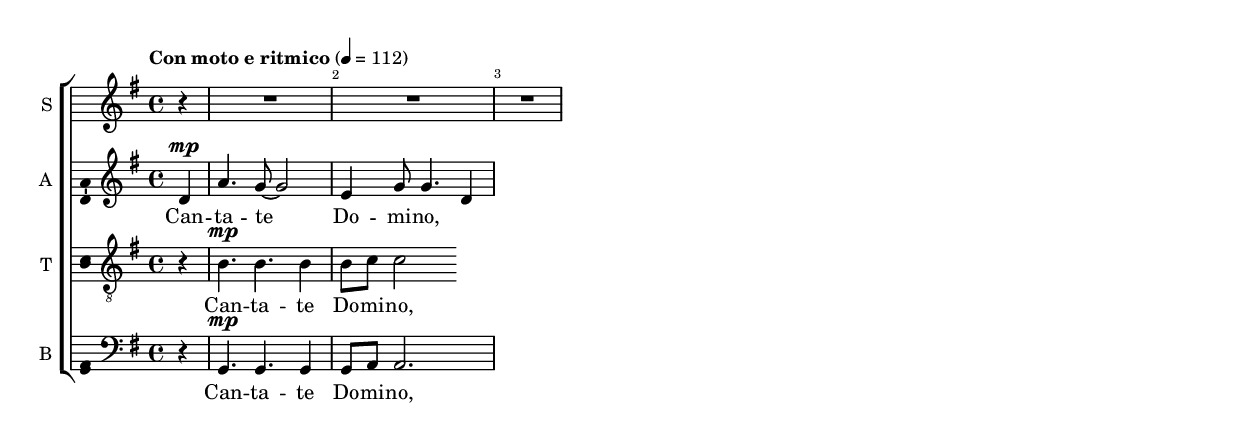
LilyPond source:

\version "2.16.1"
#(set-global-staff-size 16)

\paper {
  indent = 0 \mm
  left-margin = 12 \mm
  right-margin = 14 \mm
  %top-markup-spacing #'basic-distance = 5
  %markup-system-spacing #'basic-distance = 40
  %page-count =
  %system-count =
}

\header {
}

\score {
  \new ChoirStaff <<
    \version "2.16.1"

\new Staff \with { \consists "Ambitus_engraver" } \relative f' {
  \tag #'solo {
    \set Staff.midiInstrument = "clarinet"
    \set Staff.midiMinimumVolume = #0.6
    \set Staff.midiMaximumVolume = #0.8
  }
  \tag #'chor {
    \set Staff.midiInstrument = "acoustic grand"
    \set Staff.midiMinimumVolume = #0.4
    \set Staff.midiMaximumVolume = #0.6
  }
  \set Staff.instrumentName = "S "
  \set Staff.shortInstrumentName = "S "
  \dynamicUp
  \tupletUp
  \clef treble

  \key g \major
  \time 4/4
  \tempo "Con moto e ritmico" 4 = 112
  \partial 4
  
  % UWAGA!
  % na razie przepisujcie tylko dolne głosy
  % (tzn. wpiszcie to, co śpiewają soprany drugie,
  % alty 2gie, tenory 2 i basy 2). Górne głosy będą później.
  r4 R1*3  
  
}
\addlyrics {
  
}

    \version "2.16.1"

\new Staff \with { \consists "Ambitus_engraver" } \relative f' {
  \tag #'solo {
    \set Staff.midiInstrument = "clarinet"
    \set Staff.midiMinimumVolume = #0.6
    \set Staff.midiMaximumVolume = #0.8
  }
  \tag #'chor {
    \set Staff.midiInstrument = "acoustic grand"
    \set Staff.midiMinimumVolume = #0.4
    \set Staff.midiMaximumVolume = #0.6
  }
  \set Staff.instrumentName = "A "
  \set Staff.shortInstrumentName = "A "
  \dynamicUp
  \tupletUp
  \clef treble
  
  \key g \major
  \time 4/4
  \tempo "Con moto e ritmico" 4 = 112
  \partial 4
  
  % UWAGA!
  % na razie przepisujcie tylko dolne głosy
  % (tzn. wpiszcie to, co śpiewają soprany drugie,
  % alty 2gie, tenory 2 i basy 2). Górne głosy będą później.
  d4\mp 
  a'4. g8~ g2
  e4 g8 g4. d4
  
}
\addlyrics {
  Can -- ta -- te Do -- mi -- no,
}

    \include "tenor.ily"
    \version "2.16.1"

\new Staff \with { \consists "Ambitus_engraver" } \relative f {
  \tag #'solo {
    \set Staff.midiInstrument = "clarinet"
    \set Staff.midiMinimumVolume = #0.6
    \set Staff.midiMaximumVolume = #0.8
  }
  \tag #'chor {
    \set Staff.midiInstrument = "acoustic grand"
    \set Staff.midiMinimumVolume = #0.4
    \set Staff.midiMaximumVolume = #0.6
  }
  \set Staff.instrumentName = "B "
  \set Staff.shortInstrumentName = "B "
  \dynamicUp
  \tupletUp
  \clef bass

  \key g \major
  \time 4/4
  \tempo "Con moto e ritmico" 4 = 112
  \partial 4
  
  % UWAGA!
  % na razie przepisujcie tylko dolne głosy
  % (tzn. wpiszcie to, co śpiewają soprany drugie,
  % alty 2gie, tenory 2 i basy 2). Górne głosy będą później.
  r4
  g,4.\mp g g4
  g8 a a2.
  
}
\addlyrics {
  Can -- ta -- te Do -- mi -- no,
}

  >>

  % blok \layout zawiera ogólne ustawienia stylu
  \layout {
    \compressFullBarRests
    %\set Score.tempoHideNote = ##t

    \override Lyrics.VerticalAxisGroup
    #'nonstaff-unrelatedstaff-spacing #'padding = #0.5

    \override Score.BarNumber #'break-visibility = #'#(#f #t #t)

    \override Score.BarNumber #'self-alignment-X =
    #(lambda (grob)
       (let ((break-dir (ly:item-break-dir grob)))
         (set! (ly:grob-property grob 'self-alignment-X)
               (if (= break-dir RIGHT)
                   1
                   0))))

    \override Score.BarNumber #'stencil =
    #(lambda (grob)
       (let ((break-dir (ly:item-break-dir grob)))
         (set! (ly:grob-property grob 'font-size)
               (if (= break-dir RIGHT)
                   -1
                   -3))
         (ly:text-interface::print grob)))
  }
}
